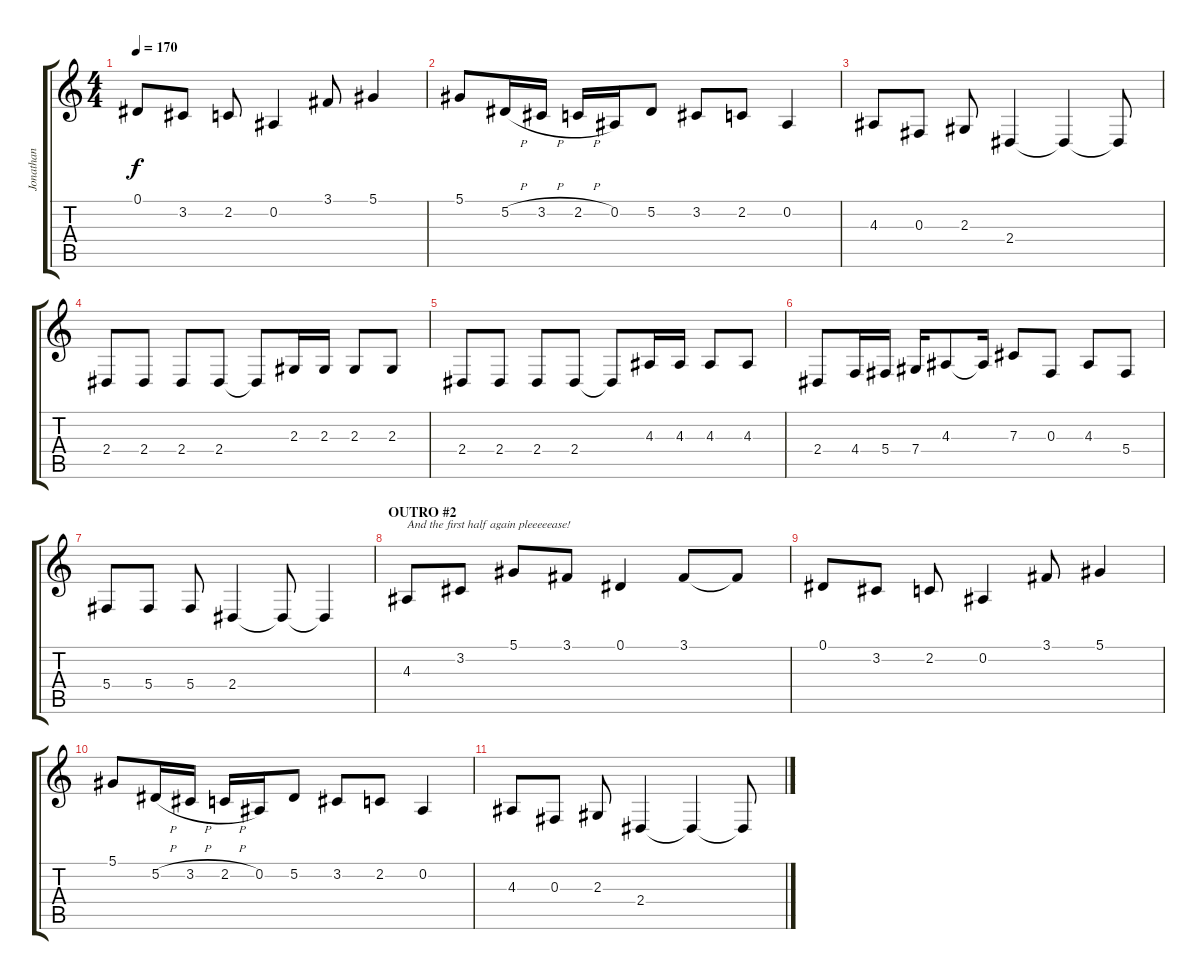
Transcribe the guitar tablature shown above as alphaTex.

\track ("Jonathan" "Jonathan") {instrument harmonica}
\staff {score tabs}
\tuning (Eb4 Bb3 Gb3 Db3 Ab2 Db2) {hide}
\ts (4 4)
\tempo 170
\clef g2
\ks c
0.1.8{dy f} 3.2.8 2.2.8 0.2.4 3.1.8 5.1.4 |
5.1.8 5.2{h}.16 3.2{h}.16 2.2{h}.16 0.2.16 5.2.8 3.2.8 2.2.8 0.2.4 |
4.3.8 0.3.8 2.3.8 2.4.4 2.4{t}.4 2.4{t}.8 |
2.4.8 2.4.8 2.4.8 2.4.8 2.4{t}.8 2.3.16 2.3.16 2.3.8 2.3.8 |
2.4.8 2.4.8 2.4.8 2.4.8 2.4{t}.8 4.3.16 4.3.16 4.3.8 4.3.8 |
2.4.8 4.4.16 5.4.16 7.4.16 4.3.8 4.3{t}.16 7.3.8 0.3.8 4.3.8 5.4.8 |
5.4.8 5.4.8 5.4.8 2.4.4 2.4{t}.8 2.4{t}.4 |
\section ("" "OUTRO #2")
4.3.8{txt "And the first half again pleeeeease!"} 3.2.8 5.1.8 3.1.8 0.1.4 3.1.8 3.1{t}.8 |
0.1.8 3.2.8 2.2.8 0.2.4 3.1.8 5.1.4 |
5.1.8 5.2{h}.16 3.2{h}.16 2.2{h}.16 0.2.16 5.2.8 3.2.8 2.2.8 0.2.4 |
4.3.8 0.3.8 2.3.8 2.4.4 2.4{t}.4 2.4{t}.8
